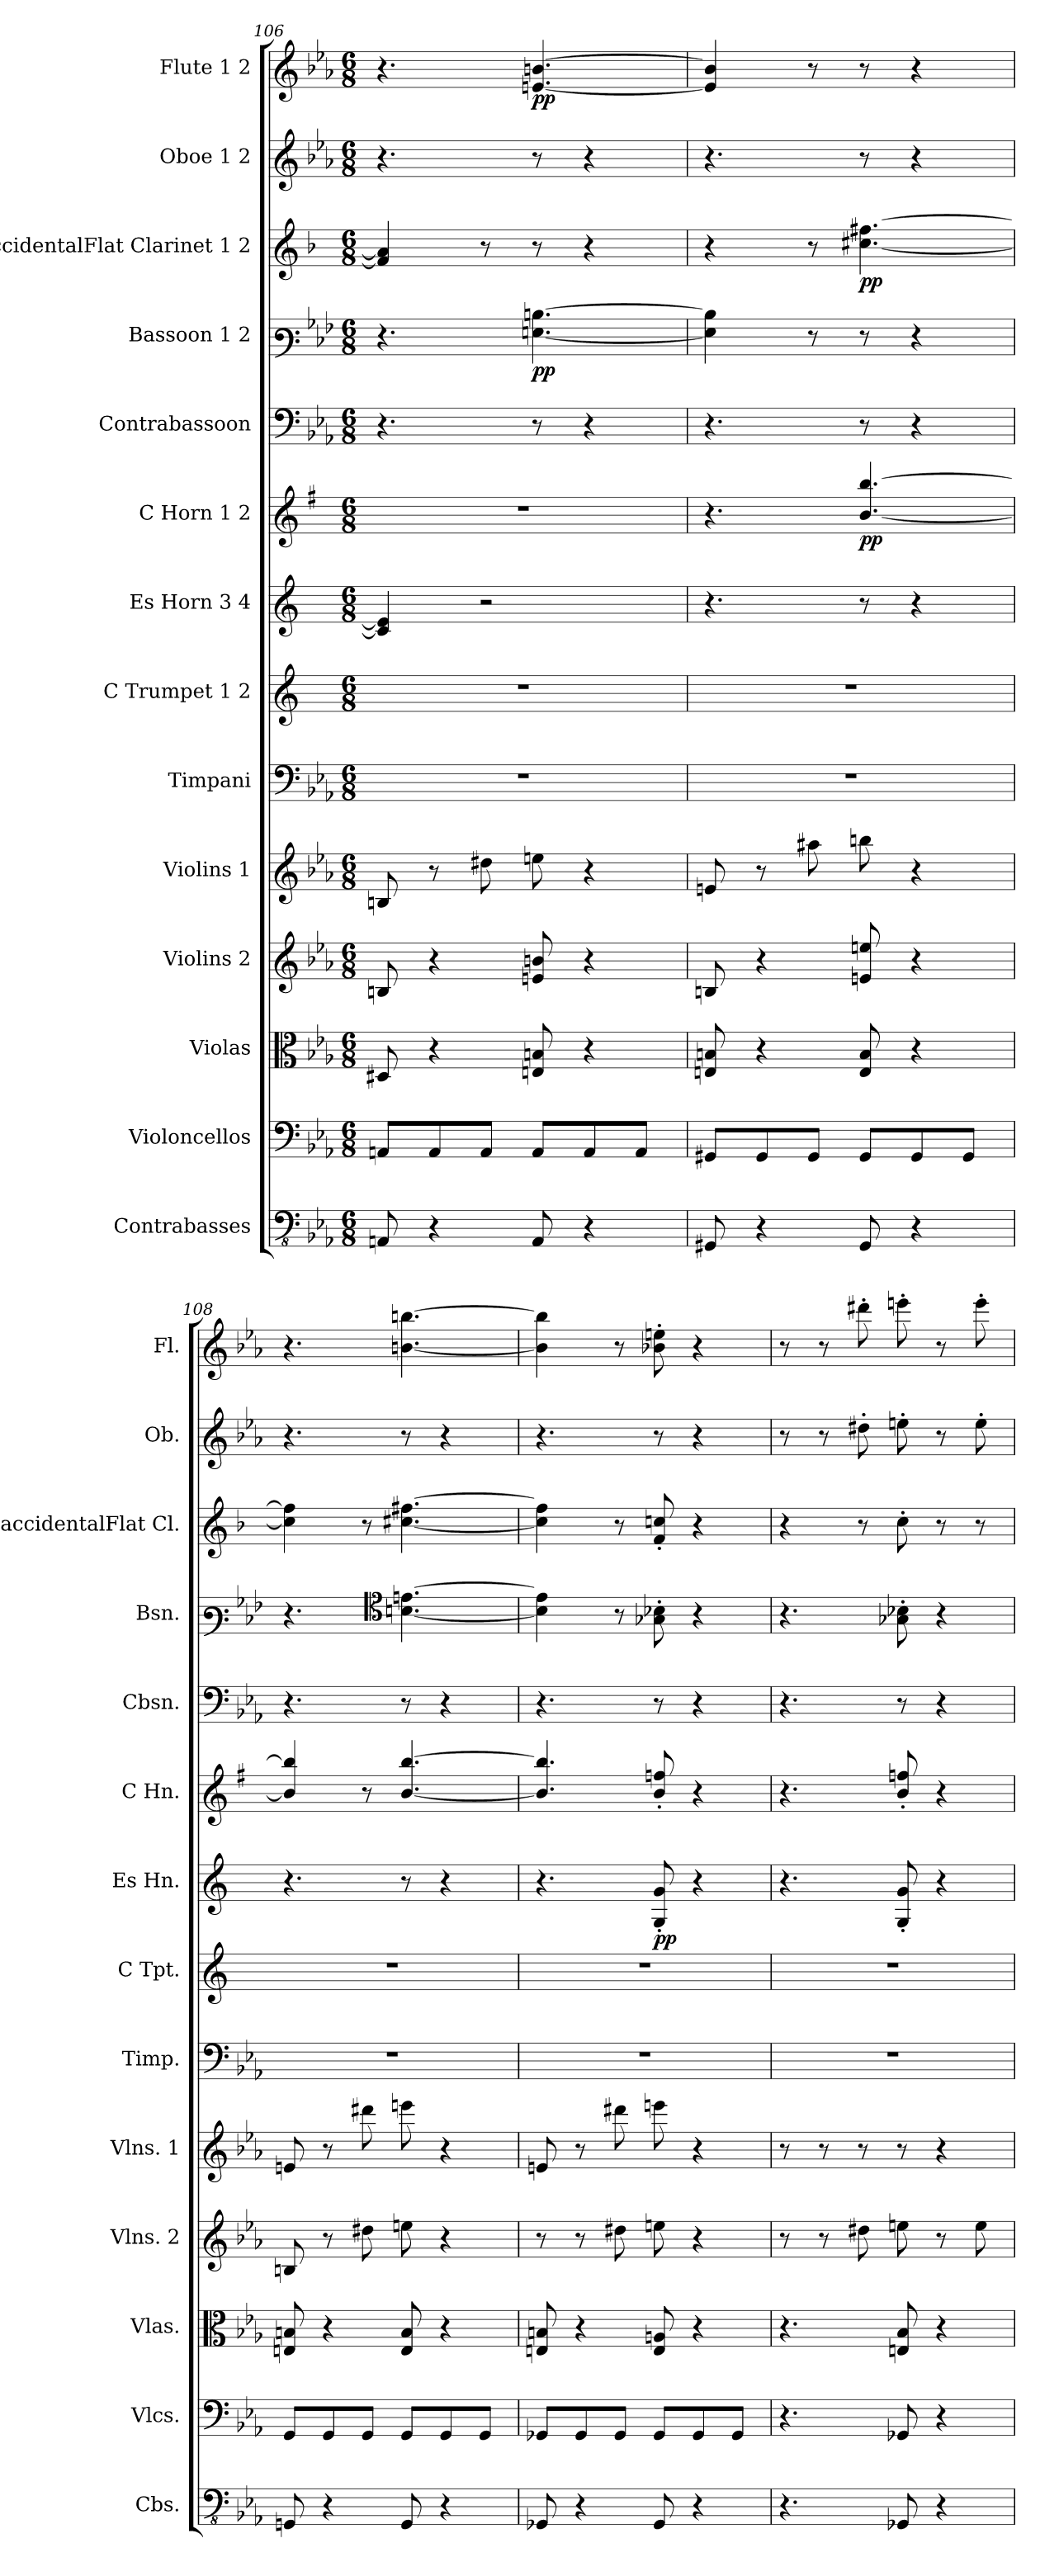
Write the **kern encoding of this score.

**kern	**kern	**kern	**kern	**kern	**kern	**kern	**kern	**dynam	**kern	**dynam	**kern	**kern	**dynam	**kern	**dynam	**kern	**kern	**dynam
*part14	*part13	*part12	*part11	*part10	*part9	*part8	*part7	*part7	*part6	*part6	*part5	*part4	*part4	*part3	*part3	*part2	*part1	*part1
*staff14	*staff13	*staff12	*staff11	*staff10	*staff9	*staff8	*staff7	*staff7	*staff6	*staff6	*staff5	*staff4	*staff4	*staff3	*staff3	*staff2	*staff1	*staff1
*I"Contrabasses	*I"Violoncellos	*I"Violas	*I"Violins 2	*I"Violins 1	*I"Timpani	*I"C Trumpet 1 2	*I"Es Horn 3 4	*	*I"C Horn 1 2	*	*I"Contrabassoon	*I"Bassoon 1 2	*	*I"BaccidentalFlat Clarinet 1 2	*	*I"Oboe 1 2	*I"Flute  1 2	*
*I'Cbs.	*I'Vlcs.	*I'Vlas.	*I'Vlns. 2	*I'Vlns. 1	*I'Timp.	*I'C Tpt.	*I'Es Hn.	*	*I'C Hn.	*	*I'Cbsn.	*I'Bsn.	*	*I'BaccidentalFlat Cl.	*	*I'Ob.	*I'Fl.	*
*clefFv4	*clefF4	*clefC3	*clefG2	*clefG2	*clefF4	*clefG2	*clefG2	*	*clefG2	*	*clefF4	*clefF3	*	*clefG2	*	*clefG2	*clefG2	*
*	*	*	*	*	*	*	*ITrd5c9	*	*ITrd4c7	*	*ITrd7c12	*	*	*ITrd1c2	*	*	*	*
*k[b-e-a-]	*k[b-e-a-]	*k[b-e-a-]	*k[b-e-a-]	*k[b-e-a-]	*k[b-e-a-]	*k[]	*k[b-e-a-]	*	*k[]	*	*k[b-e-a-]	*k[b-e-a-]	*	*k[b-e-a-]	*	*k[b-e-a-]	*k[b-e-a-]	*
*M6/8	*M6/8	*M6/8	*M6/8	*M6/8	*M6/8	*M6/8	*M6/8	*	*M6/8	*	*M6/8	*M6/8	*	*M6/8	*	*M6/8	*M6/8	*
=106	=106	=106	=106	=106	=106	=106	=106	=106	=106	=106	=106	=106	=106	=106	=106	=106	=106	=106
8AAAn/	8AAn/L	8D#X/	8Bn/	8Bn/	2.r	2.r	4E-/] 4G-/]	.	2.r	.	4.r	4.r	.	4e-/] 4g-/]	.	4.r	4.r	.
4r	8AA/	4r	4r	8r	.	.	.	.	.	.	.	.	.	.	.	.	.	.
.	8AA/J	.	.	8dd#X\	.	.	2r	.	.	.	.	.	.	8r	.	.	.	.
!	!	!	!	!	!	!	!	!	!	!	!	!	!LO:DY:b	!	!	!	!	!LO:DY:b
8AAA/	8AA/L	8En/ 8Bn/	8en/ 8bn/	8een\	.	.	.	.	.	.	8r	[4.Gn\ [4.dn\	pp	8r	.	8r	[4.en/ [4.bn/	pp
4r	8AA/	4r	4r	4r	.	.	.	.	.	.	4r	.	.	4r	.	4r	.	.
.	8AA/J	.	.	.	.	.	.	.	.	.	.	.	.	.	.	.	.	.
=107	=107	=107	=107	=107	=107	=107	=107	=107	=107	=107	=107	=107	=107	=107	=107	=107	=107	=107
8GGG#X/	8GG#X/L	8En/ 8Bn/	8Bn/	8en/	2.r	2.r	4.r	.	4.r	.	4.r	4G\] 4d\]	.	4r	.	4.r	4e/] 4b/]	.
4r	8GG#/	4r	4r	8r	.	.	.	.	.	.	.	.	.	.	.	.	.	.
.	8GG#/J	.	.	8aa#X\	.	.	.	.	.	.	.	8r	.	8r	.	.	8r	.
!	!	!	!	!	!	!	!	!	!	!LO:DY:b	!	!	!	!	!LO:DY:b	!	!	!
8GGG#/	8GG#/L	8E/ 8B/	8en/ 8een/	8bbn\	.	.	8r	.	[4.e/ [4.ee/	pp	8r	8r	.	[4.bn\ [4.een\	pp	8r	8r	.
4r	8GG#/	4r	4r	4r	.	.	4r	.	.	.	4r	4r	.	.	.	4r	4r	.
.	8GG#/J	.	.	.	.	.	.	.	.	.	.	.	.	.	.	.	.	.
!!LO:PB:g=z
=108	=108	=108	=108	=108	=108	=108	=108	=108	=108	=108	=108	=108	=108	=108	=108	=108	=108	=108
8GGGn/	8GG/L	8En/ 8Bn/	8Bn/	8en/	2.r	2.r	4.r	.	4e/] 4ee/]	.	4.r	4.r	.	4b\] 4ee\]	.	4.r	4.r	.
4r	8GG/	4r	8r	8r	.	.	.	.	.	.	.	.	.	.	.	.	.	.
.	8GG/J	.	8dd#X\	8ddd#X\	.	.	.	.	8r	.	.	.	.	8r	.	.	.	.
*	*	*	*	*	*	*	*	*	*	*	*	*clefC4	*	*	*	*	*	*
8GGG/	8GG/L	8E/ 8B/	8een\	8eeen\	.	.	8r	.	[4.e/ [4.ee/	.	8r	[4.Bn\ [4.en\	.	[4.bn\ [4.een\	.	8r	[4.bn\ [4.bbn\	.
4r	8GG/	4r	4r	4r	.	.	4r	.	.	.	4r	.	.	.	.	4r	.	.
.	8GG/J	.	.	.	.	.	.	.	.	.	.	.	.	.	.	.	.	.
=109	=109	=109	=109	=109	=109	=109	=109	=109	=109	=109	=109	=109	=109	=109	=109	=109	=109	=109
8GGG-X/	8GG-X/L	8En/ 8Bn/	8r	8en/	2.r	2.r	4.r	.	4.e/] 4.ee/]	.	4.r	4B\] 4e\]	.	4b\] 4ee\]	.	4.r	4b\] 4bb\]	.
4r	8GG-/	4r	8r	8r	.	.	.	.	.	.	.	.	.	.	.	.	.	.
.	8GG-/J	.	8dd#X\	8ddd#X\	.	.	.	.	.	.	.	8r	.	8r	.	.	8r	.
!	!	!	!	!	!	!	!	!LO:DY:b	!	!	!	!	!	!	!	!	!	!
8GGG-/	8GG-/L	8E/ 8An/	8een\	8eeen\	.	.	8BB-/' 8B-/'	pp	8e/' 8b-X/'	.	8r	8G-X\' 8B-X\'	.	8e-/' 8b-X/'	.	8r	8b-X\' 8een\'	.
4r	8GG-/	4r	4r	4r	.	.	4r	.	4r	.	4r	4r	.	4r	.	4r	4r	.
.	8GG-/J	.	.	.	.	.	.	.	.	.	.	.	.	.	.	.	.	.
=110	=110	=110	=110	=110	=110	=110	=110	=110	=110	=110	=110	=110	=110	=110	=110	=110	=110	=110
4.r	4.r	4.r	8r	8r	2.r	2.r	4.r	.	4.r	.	4.r	4.r	.	4r	.	8r	8r	.
.	.	.	8r	8r	.	.	.	.	.	.	.	.	.	.	.	8r	8r	.
.	.	.	8dd#X\	8r	.	.	.	.	.	.	.	.	.	8r	.	8dd#X'\	8ddd#X'\	.
8GGG-X/	8GG-X/	8En/ 8B-/	8een\	8r	.	.	8BB-/' 8B-/'	.	8e/' 8b-X/'	.	8r	8G-X\' 8B-X\'	.	8b-'\	.	8een'\	8eeen'\	.
4r	4r	4r	8r	4r	.	.	4r	.	4r	.	4r	4r	.	8r	.	8r	8r	.
.	.	.	8ee\	.	.	.	.	.	.	.	.	.	.	8r	.	8ee'\	8eee'\	.
=	=	=	=	=	=	=	=	=	=	=	=	=	=	=	=	=	=	=
*-	*-	*-	*-	*-	*-	*-	*-	*-	*-	*-	*-	*-	*-	*-	*-	*-	*-	*-
